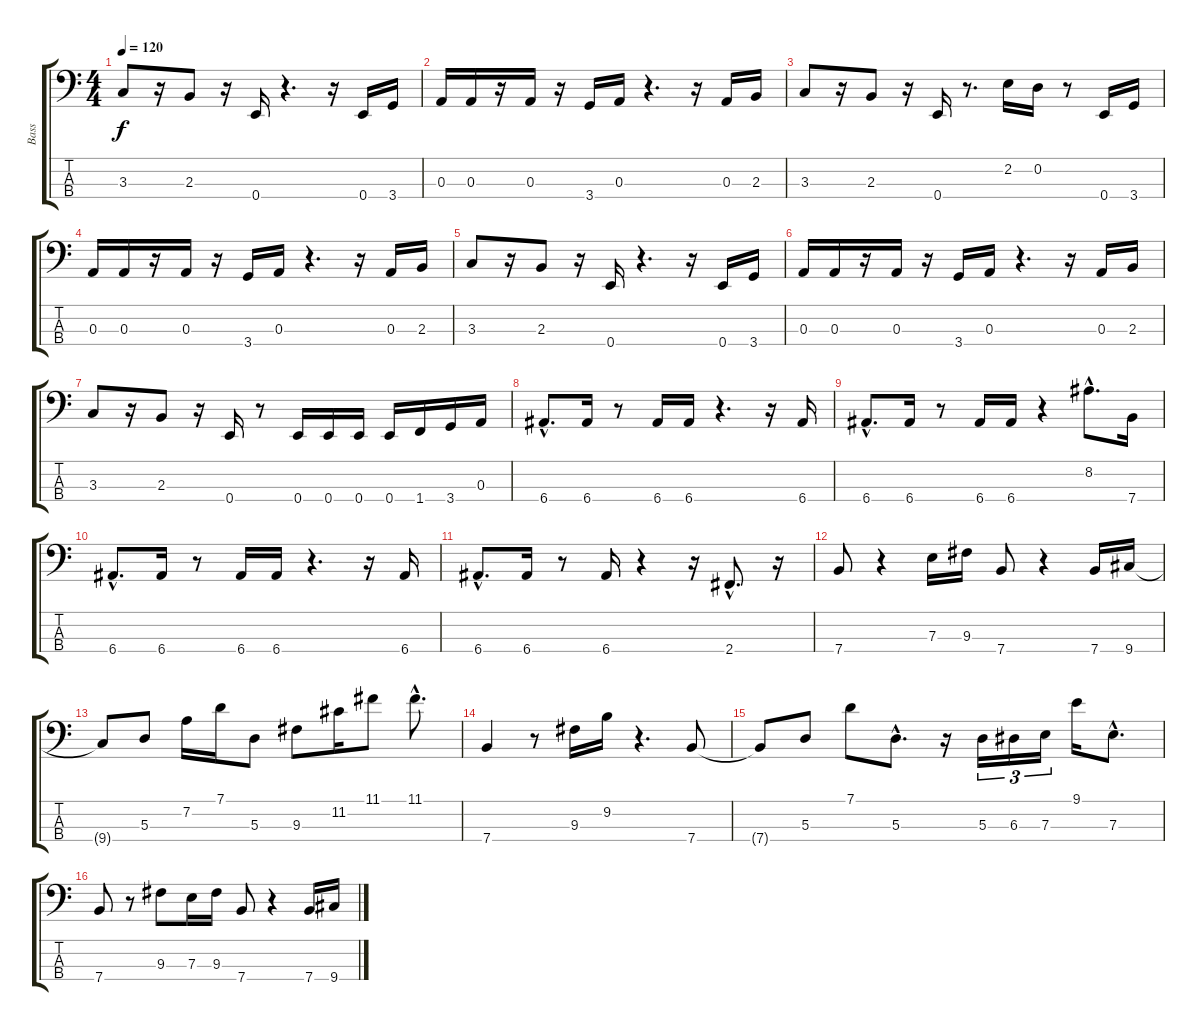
\track ("Bass" "Bass") {instrument electricbassfinger}
\staff {score tabs}
\tuning (G2 D2 A1 E1) {hide}
\ts (4 4)
\tempo 120
\clef f4
\ks c
3.3.8{dy f} r.16 2.3.8 r.16 0.4.16 r.4{d} r.16 0.4.16 3.4.16 |
0.3.16 0.3.16 r.16 0.3.16 r.16 3.4.16 0.3.16 r.4{d} r.16 0.3.16 2.3.16 |
3.3.8 r.16 2.3.8 r.16 0.4.16 r.8{d} 2.2.16 0.2.16 r.8 0.4.16 3.4.16 |
0.3.16 0.3.16 r.16 0.3.16 r.16 3.4.16 0.3.16 r.4{d} r.16 0.3.16 2.3.16 |
3.3.8 r.16 2.3.8 r.16 0.4.16 r.4{d} r.16 0.4.16 3.4.16 |
0.3.16 0.3.16 r.16 0.3.16 r.16 3.4.16 0.3.16 r.4{d} r.16 0.3.16 2.3.16 |
3.3.8 r.16 2.3.8 r.16 0.4.16 r.8 0.4.16 0.4.16 0.4.16 0.4.16 1.4.16 3.4.16 0.3.16 |
6.4{hac}.8{d} 6.4.16 r.8 6.4.16 6.4.16 r.4{d} r.16 6.4.16 |
6.4{hac}.8{d} 6.4.16 r.8 6.4.16 6.4.16 r.4 8.2{hac}.8{d} 7.4.16 |
6.4{hac}.8{d} 6.4.16 r.8 6.4.16 6.4.16 r.4{d} r.16 6.4.16 |
6.4{hac}.8{d} 6.4.16 r.8 6.4.16 r.4 r.16 2.4{hac}.8{d} r.16 |
7.4.8 r.4 7.3.16 9.3.16 7.4.8 r.4 7.4.16 9.4.16 |
9.4{t}.8 5.3.8 7.2.16 7.1.16 5.3.8 9.3.8 11.2.16 11.1.8 11.1{hac}.8{d} |
7.4.4 r.8 9.3.16 9.2.16 r.4{d} 7.4.8 |
7.4{t}.8 5.3.8 7.1.8 5.3{hac}.8{d} r.16 5.3.16{tu (3 2)} 6.3.16{tu (3 2)} 7.3.16{tu (3 2)} 9.1.16 7.3{hac}.8{d} |
7.4.8 r.8 9.3.8 7.3.16 9.3.16 7.4.8 r.4 7.4.16 9.4.16
